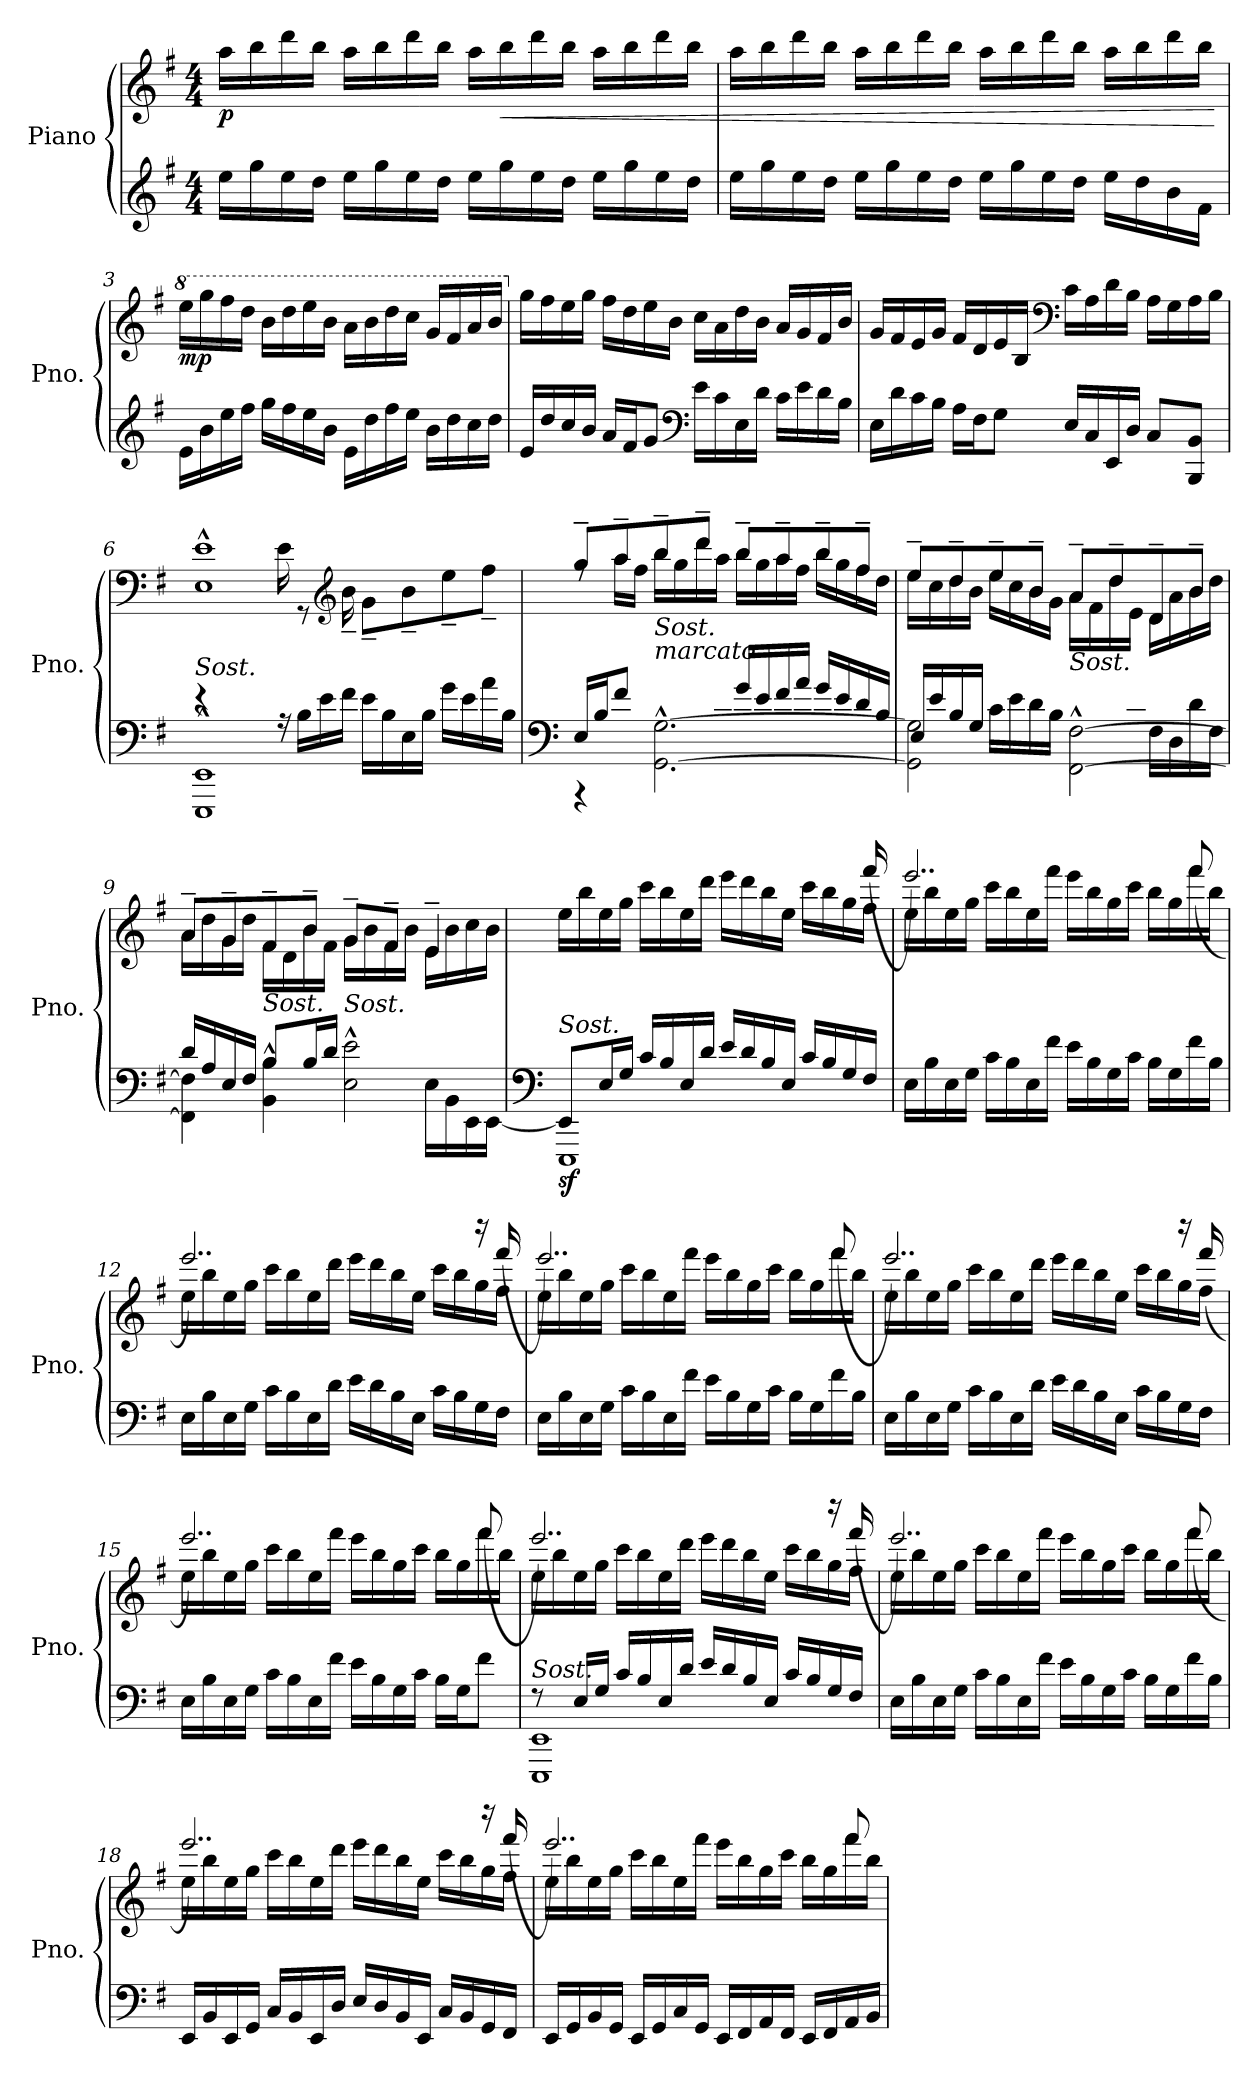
**kern	**kern	**dynam
*part1	*part1	*part1
*staff2	*staff1	*staff1/2
*I"Piano	*	*
*I'Pno.	*	*
*clefG2	*clefG2	*
*k[f#]	*k[f#]	*
*M4/4	*M4/4	*
*MM138	*MM138	*
=1	=1	=1
!	!	!LO:DY:b
16ee\LL	16aa\LL	p
16gg\	16bb\	.
16ee\	16ddd\	.
16dd\JJ	16bb\JJ	.
16ee\LL	16aa\LL	.
16gg\	16bb\	.
16ee\	16ddd\	.
16dd\JJ	16bb\JJ	.
16ee\LL	16aa\LL	.
!	!	!LO:HP:b
16gg\	16bb\	<
16ee\	16ddd\	.
16dd\JJ	16bb\JJ	.
16ee\LL	16aa\LL	.
16gg\	16bb\	.
16ee\	16ddd\	.
16dd\JJ	16bb\JJ	.
=2	=2	=2
16ee\LL	16aa\LL	.
16gg\	16bb\	.
16ee\	16ddd\	.
16dd\JJ	16bb\JJ	.
16ee\LL	16aa\LL	.
16gg\	16bb\	.
16ee\	16ddd\	.
16dd\JJ	16bb\JJ	.
16ee\LL	16aa\LL	.
16gg\	16bb\	.
16ee\	16ddd\	.
16dd\JJ	16bb\JJ	.
16ee\LL	16aa\LL	.
16dd\	16bb\	.
16b\	16ddd\	.
16f#\JJ	16bb\JJ	.
.	.	[
!!LO:LB:g=z
=3	=3	=3
*	*8va	*
!	!	!LO:DY:b
16e\LL	16eee\LL	mp
16b\	16ggg\	.
16ee\	16fff#\	.
16ff#\JJ	16ddd\JJ	.
16gg\LL	16bb\LL	.
16ff#\	16ddd\	.
16ee\	16eee\	.
16b\JJ	16bb\JJ	.
16e\LL	16aa\LL	.
16dd\	16bb\	.
16ff#\	16ddd\	.
16ee\JJ	16ccc\JJ	.
16b\LL	16gg/LL	.
16dd\	16ff#/	.
16cc\	16aa/	.
16dd\JJ	16bb/JJ	.
=4	=4	=4
*	*X8va	*
16e/LL	16gg\LL	.
16dd/	16ff#\	.
16cc/	16ee\	.
16b/JJ	16gg\JJ	.
16a/LL	16ff#\LL	.
16f#/J	16dd\	.
8g/J	16ee\	.
.	16b\JJ	.
*clefF4	*	*
16e\LL	16cc\LL	.
16c\	16a\	.
16E\	16dd\	.
16d\JJ	16b\JJ	.
16c\LL	16a/LL	.
16e\	16g/	.
16d\	16f#/	.
16B\JJ	16b/JJ	.
!!LO:LB:g=z
=5	=5	=5
16E\LL	16g/LL	.
16d\	16f#/	.
16c\	16e/	.
16B\JJ	16g/JJ	.
16A\LL	16f#/LL	.
16F#\J	16d/	.
8G\J	16e/	.
.	16B/JJ	.
*	*clefF4	*
16E/LL	16c\LL	.
16C/	16A\	.
16EE/	16d\	.
16D/JJ	16B\JJ	.
8C/L	16A\LL	.
.	16G\	.
8BBB/ 8BB/J	16A\	.
.	16B\JJ	.
=6	=6	=6
*^	*^	*
!LO:TX:a:i:t=Sost.	!	!	!	!
1EEE^^ 1EE^^	4re	1E^^ 1e^^	16E\LLyy	.
.	.	.	16F#\	.
.	.	.	16G\	.
.	.	.	16B\JJ	.
.	16rA	.	16e\	.
.	16B\LL	.	8r	.
.	16e\	.	.	.
*	*	*clefG2	*	*
.	16f#\JJ	.	16b~\	.
.	16e\LL	.	8g~\L	.
.	16B\	.	.	.
.	16E\	.	8b~\	.
.	16B\JJ	.	.	.
.	16g\LL	.	8ee~\	.
.	16e\	.	.	.
.	16a\	.	8ff#~\J	.
.	16B\JJ	.	.	.
!!LO:LB:g=z	!!
=7	=7	=7	=7	=7
*clefF4	*	*	*	*
4rAAA	16E/LL	8gg~/L	8rff	.
.	16B/J	.	.	.
.	8f#/J	8aa~/	16aa\LL	.
.	.	.	16ff#\JJ	.
!LO:TX:a:i:t=marcato	!	!	!	!
!LO:TX:a:i:t=Sost.	!	!	!	!
[2.GG\^^ [2.G\^^	8G/Lyy	8bb~/	16bb\LL	.
.	.	.	16gg\	.
.	16B/L	8ddd~/J	16ddd\	.
.	16d/JJ	.	16aa\JJ	.
.	16g/LL	8bb~/L	16bb\LL	.
.	16e/	.	16gg\	.
.	16f#/	8aa~/	16aa\	.
.	16a/JJ	.	16ff#\JJ	.
.	16g/LL	8bb~/	16bb\LL	.
.	16e/	.	16gg\	.
.	16d/	8ff#~/J	16ff#\	.
.	16B/JJ	.	16dd\JJ	.
=8	=8	=8	=8	=8
2GG\] 2G\]	16E/LL	8ee~/L	16ee\LL	.
.	16e/	.	16cc\	.
.	16B/	8dd~/	16dd\	.
.	16G/JJ	.	16b\JJ	.
.	16c\LL	8ee~/	16ee\LL	.
.	16e\	.	16cc\	.
.	16d\	8b~/J	16b\	.
.	16B\JJ	.	16g\JJ	.
!LO:TX:a:i:t=Sost.	!	!	!	!
[2FF#\^^ [2F#\^^	8F#/Lyy	8a~/L	16a\LL	.
.	.	.	16f#\	.
.	16A/L	8dd~/	16dd\	.
.	16c/JJ	.	16e\JJ	.
.	16F#\LL	8d~/	16d\LL	.
.	16D\	.	16a\	.
.	16d\	8b~/J	16b\	.
.	16F#\JJ	.	16dd\JJ	.
!!LO:LB:g=z	!!
=9	=9	=9	=9	=9
4FF#\] 4F#\]	16d/LL	8a~/L	16a\LL	.
.	16A/	.	16dd\	.
.	16E/	8g~/	16g\	.
.	16F#/JJ	.	16dd\JJ	.
!LO:TX:a:i:t=Sost.	!	!	!	!
4BB\^^ 4B\^^	8B/L	8f#~/	16f#\LL	.
.	.	.	16d\	.
.	16B/L	8b~/J	16b\	.
.	16d/JJ	.	16f#\JJ	.
!LO:TX:a:i:t=Sost.	!	!	!	!
2E\^^ 2e\^^	8e/Lyy	8g~/L	16g\LL	.
.	.	.	16b\	.
.	16B/L	8f#~/J	16f#\	.
.	16E/JJ	.	16b\JJ	.
.	16E\LL	4e~/	16e\LL	.
.	16BB\	.	16b\	.
.	16EE\	.	16cc\	.
.	[16EE\JJ	.	16b\JJ	.
=10	=10	=10	=10	=10
*clefF4	*	*	*	*
!LO:TX:a:i:t=Sost.	!	!	!	!
!	!	!	!	!LO:DY:b=2
8EE/L]	1EEE	16ee\LL	2...ryy	sf
.	.	16bb\	.	.
16E/L	.	16ee\	.	.
16G/JJ	.	16gg\JJ	.	.
16c/LL	.	16ccc\LL	.	.
16B/	.	16bb\	.	.
16E/	.	16ee\	.	.
16d/JJ	.	16ddd\JJ	.	.
16e/LL	.	16eee\LL	.	.
16d/	.	16ddd\	.	.
16B/	.	16bb\	.	.
16E/JJ	.	16ee\JJ	.	.
16c/LL	.	16ccc\LL	.	.
16B/	.	16bb\	.	.
16G/	.	16gg\	.	.
16F#/JJ	.	16ff#\JJ	(16fff#/	.
*v	*v	*	*	*
!!LO:PB:g=z	!!
=11	=11	=11	=11
16E\LL	16ee\LL	2..eee/)	.
16B\	16bb\	.	.
16E\	16ee\	.	.
16G\JJ	16gg\JJ	.	.
16c\LL	16ccc\LL	.	.
16B\	16bb\	.	.
16E\	16ee\	.	.
16f#\JJ	16fff#\JJ	.	.
16e\LL	16eee\LL	.	.
16B\	16bb\	.	.
16G\	16gg\	.	.
16c\JJ	16ccc\JJ	.	.
16B\LL	16bb\LL	.	.
16G\	16gg\	.	.
16f#\	16fff#\	(8fff#/	.
16B\JJ	16bb\JJ	.	.
=12	=12	=12	=12
16E\LL	16ee\LL	2..eee/)	.
16B\	16bb\	.	.
16E\	16ee\	.	.
16G\JJ	16gg\JJ	.	.
16c\LL	16ccc\LL	.	.
16B\	16bb\	.	.
16E\	16ee\	.	.
16d\JJ	16ddd\JJ	.	.
16e\LL	16eee\LL	.	.
16d\	16ddd\	.	.
16B\	16bb\	.	.
16E\JJ	16ee\JJ	.	.
16c\LL	16ccc\LL	.	.
16B\	16bb\	.	.
16G\	16gg\	16rdddd	.
16F#\JJ	16ff#\JJ	(16fff#/	.
!!LO:LB:g=z	!!
=13	=13	=13	=13
16E\LL	16ee\LL	2..eee/)	.
16B\	16bb\	.	.
16E\	16ee\	.	.
16G\JJ	16gg\JJ	.	.
16c\LL	16ccc\LL	.	.
16B\	16bb\	.	.
16E\	16ee\	.	.
16f#\JJ	16fff#\JJ	.	.
16e\LL	16eee\LL	.	.
16B\	16bb\	.	.
16G\	16gg\	.	.
16c\JJ	16ccc\JJ	.	.
16B\LL	16bb\LL	.	.
16G\	16gg\	.	.
16f#\	16fff#\	(8fff#/	.
16B\JJ	16bb\JJ	.	.
=14	=14	=14	=14
16E\LL	16ee\LL	2..eee/)	.
16B\	16bb\	.	.
16E\	16ee\	.	.
16G\JJ	16gg\JJ	.	.
16c\LL	16ccc\LL	.	.
16B\	16bb\	.	.
16E\	16ee\	.	.
16d\JJ	16ddd\JJ	.	.
16e\LL	16eee\LL	.	.
16d\	16ddd\	.	.
16B\	16bb\	.	.
16E\JJ	16ee\JJ	.	.
16c\LL	16ccc\LL	.	.
16B\	16bb\	.	.
16G\	16gg\	16rdddd	.
16F#\JJ	16ff#\JJ	(16fff#/	.
!!LO:LB:g=z	!!
=15	=15	=15	=15
16E\LL	16ee\LL	2..eee/)	.
16B\	16bb\	.	.
16E\	16ee\	.	.
16G\JJ	16gg\JJ	.	.
16c\LL	16ccc\LL	.	.
16B\	16bb\	.	.
16E\	16ee\	.	.
16f#\JJ	16fff#\JJ	.	.
16e\LL	16eee\LL	.	.
16B\	16bb\	.	.
16G\	16gg\	.	.
16c\JJ	16ccc\JJ	.	.
16B\LL	16bb\LL	.	.
16G\J	16gg\	.	.
8f#\J	16fff#\	(8fff#/	.
.	16bb\JJ	.	.
=16	=16	=16	=16
*^	*	*	*
!LO:TX:a:i:t=Sost.	!	!	!	!
8r	1EEE 1EE	16ee\LL	2..eee/)	.
.	.	16bb\	.	.
16E/LL	.	16ee\	.	.
16G/JJ	.	16gg\JJ	.	.
16c/LL	.	16ccc\LL	.	.
16B/	.	16bb\	.	.
16E/	.	16ee\	.	.
16d/JJ	.	16ddd\JJ	.	.
16e/LL	.	16eee\LL	.	.
16d/	.	16ddd\	.	.
16B/	.	16bb\	.	.
16E/JJ	.	16ee\JJ	.	.
16c/LL	.	16ccc\LL	.	.
16B/	.	16bb\	.	.
16G/	.	16gg\	16rdddd	.
16F#/JJ	.	16ff#\JJ	(16fff#/	.
*v	*v	*	*	*
!!LO:LB:g=z	!!
=17	=17	=17	=17
16E\LL	16ee\LL	2..eee/)	.
16B\	16bb\	.	.
16E\	16ee\	.	.
16G\JJ	16gg\JJ	.	.
16c\LL	16ccc\LL	.	.
16B\	16bb\	.	.
16E\	16ee\	.	.
16f#\JJ	16fff#\JJ	.	.
16e\LL	16eee\LL	.	.
16B\	16bb\	.	.
16G\	16gg\	.	.
16c\JJ	16ccc\JJ	.	.
16B\LL	16bb\LL	.	.
16G\	16gg\	.	.
16f#\	16fff#\	(8fff#/	.
16B\JJ	16bb\JJ	.	.
=18	=18	=18	=18
16EE/LL	16ee\LL	2..eee/)	.
16BB/	16bb\	.	.
16EE/	16ee\	.	.
16GG/JJ	16gg\JJ	.	.
16C/LL	16ccc\LL	.	.
16BB/	16bb\	.	.
16EE/	16ee\	.	.
16D/JJ	16ddd\JJ	.	.
16E/LL	16eee\LL	.	.
16D/	16ddd\	.	.
16BB/	16bb\	.	.
16EE/JJ	16ee\JJ	.	.
16C/LL	16ccc\LL	.	.
16BB/	16bb\	.	.
16GG/	16gg\	16rdddd	.
16FF#/JJ	16ff#\JJ	(16fff#/	.
!!LO:LB:g=z	!!
=19	=19	=19	=19
16EE/LL	16ee\LL	2..eee/)	.
16GG/	16bb\	.	.
16BB/	16ee\	.	.
16GG/JJ	16gg\JJ	.	.
16EE/LL	16ccc\LL	.	.
16GG/	16bb\	.	.
16C/	16ee\	.	.
16GG/JJ	16fff#\JJ	.	.
16EE/LL	16eee\LL	.	.
16FF#/	16bb\	.	.
16AA/	16gg\	.	.
16FF#/JJ	16ccc\JJ	.	.
16EE/LL	16bb\LL	.	.
16FF#/	16gg\	.	.
16AA/	16fff#\	8fff#/	.
16BB/JJ	16bb\JJ	.	.
*	*v	*v	*
=	=	=
*-	*-	*-
